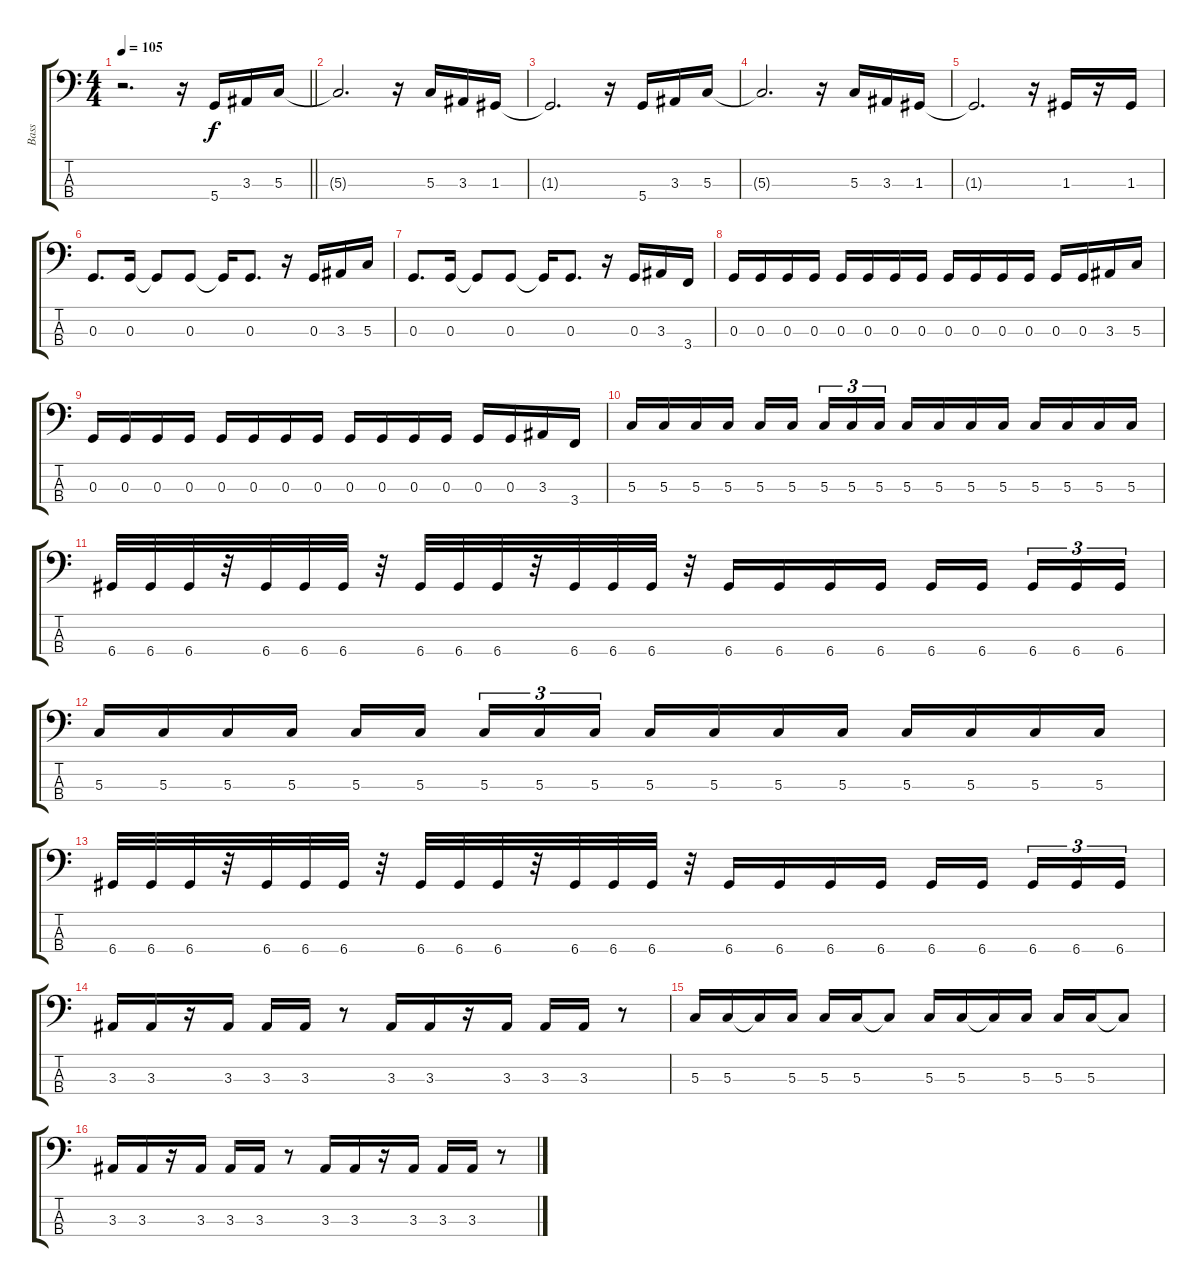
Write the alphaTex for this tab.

\track ("Bass" "Bass") {instrument electricbassfinger}
\staff {score tabs}
\tuning (F2 C2 G1 D1) {hide}
\ts (4 4)
\tempo 105
\clef f4
\barLineRight lightlight
\ks c
r.2{d dy f instrument electricbassfinger} r.16 5.4.16 3.3.16 5.3.16 |
5.3{t}.2{d} r.16 5.3.16 3.3.16 1.3.16 |
1.3{t}.2{d} r.16 5.4.16 3.3.16 5.3.16 |
5.3{t}.2{d} r.16 5.3.16 3.3.16 1.3.16 |
1.3{t}.2{d} r.16 1.3.16 r.16 1.3.16 |
0.3.8{d} 0.3.16 0.3{t}.8 0.3.8 0.3{t}.16 0.3.8{d} r.16 0.3.16 3.3.16 5.3.16 |
0.3.8{d} 0.3.16 0.3{t}.8 0.3.8 0.3{t}.16 0.3.8{d} r.16 0.3.16 3.3.16 3.4.16 |
0.3.16 0.3.16 0.3.16 0.3.16 0.3.16 0.3.16 0.3.16 0.3.16 0.3.16 0.3.16 0.3.16 0.3.16 0.3.16 0.3.16 3.3.16 5.3.16 |
0.3.16 0.3.16 0.3.16 0.3.16 0.3.16 0.3.16 0.3.16 0.3.16 0.3.16 0.3.16 0.3.16 0.3.16 0.3.16 0.3.16 3.3.16 3.4.16 |
5.3.16 5.3.16 5.3.16 5.3.16 5.3.16 5.3.16{beam splitsecondary} 5.3.16{tu (3 2)} 5.3.16{tu (3 2)} 5.3.16{tu (3 2)} 5.3.16 5.3.16 5.3.16 5.3.16 5.3.16 5.3.16 5.3.16 5.3.16 |
6.4.32 6.4.32 6.4.32 r.32 6.4.32 6.4.32 6.4.32 r.32 6.4.32 6.4.32 6.4.32 r.32 6.4.32 6.4.32 6.4.32 r.32 6.4.16 6.4.16 6.4.16 6.4.16 6.4.16 6.4.16{beam splitsecondary} 6.4.16{tu (3 2)} 6.4.16{tu (3 2)} 6.4.16{tu (3 2)} |
5.3.16 5.3.16 5.3.16 5.3.16 5.3.16 5.3.16{beam splitsecondary} 5.3.16{tu (3 2)} 5.3.16{tu (3 2)} 5.3.16{tu (3 2)} 5.3.16 5.3.16 5.3.16 5.3.16 5.3.16 5.3.16 5.3.16 5.3.16 |
6.4.32 6.4.32 6.4.32 r.32 6.4.32 6.4.32 6.4.32 r.32 6.4.32 6.4.32 6.4.32 r.32 6.4.32 6.4.32 6.4.32 r.32 6.4.16 6.4.16 6.4.16 6.4.16 6.4.16 6.4.16{beam splitsecondary} 6.4.16{tu (3 2)} 6.4.16{tu (3 2)} 6.4.16{tu (3 2)} |
3.3.16 3.3.16 r.16 3.3.16 3.3.16 3.3.16 r.8 3.3.16 3.3.16 r.16 3.3.16 3.3.16 3.3.16 r.8 |
5.3.16 5.3.16 5.3{t}.16 5.3.16 5.3.16 5.3.16 5.3{t}.8 5.3.16 5.3.16 5.3{t}.16 5.3.16 5.3.16 5.3.16 5.3{t}.8 |
3.3.16 3.3.16 r.16 3.3.16 3.3.16 3.3.16 r.8 3.3.16 3.3.16 r.16 3.3.16 3.3.16 3.3.16 r.8
